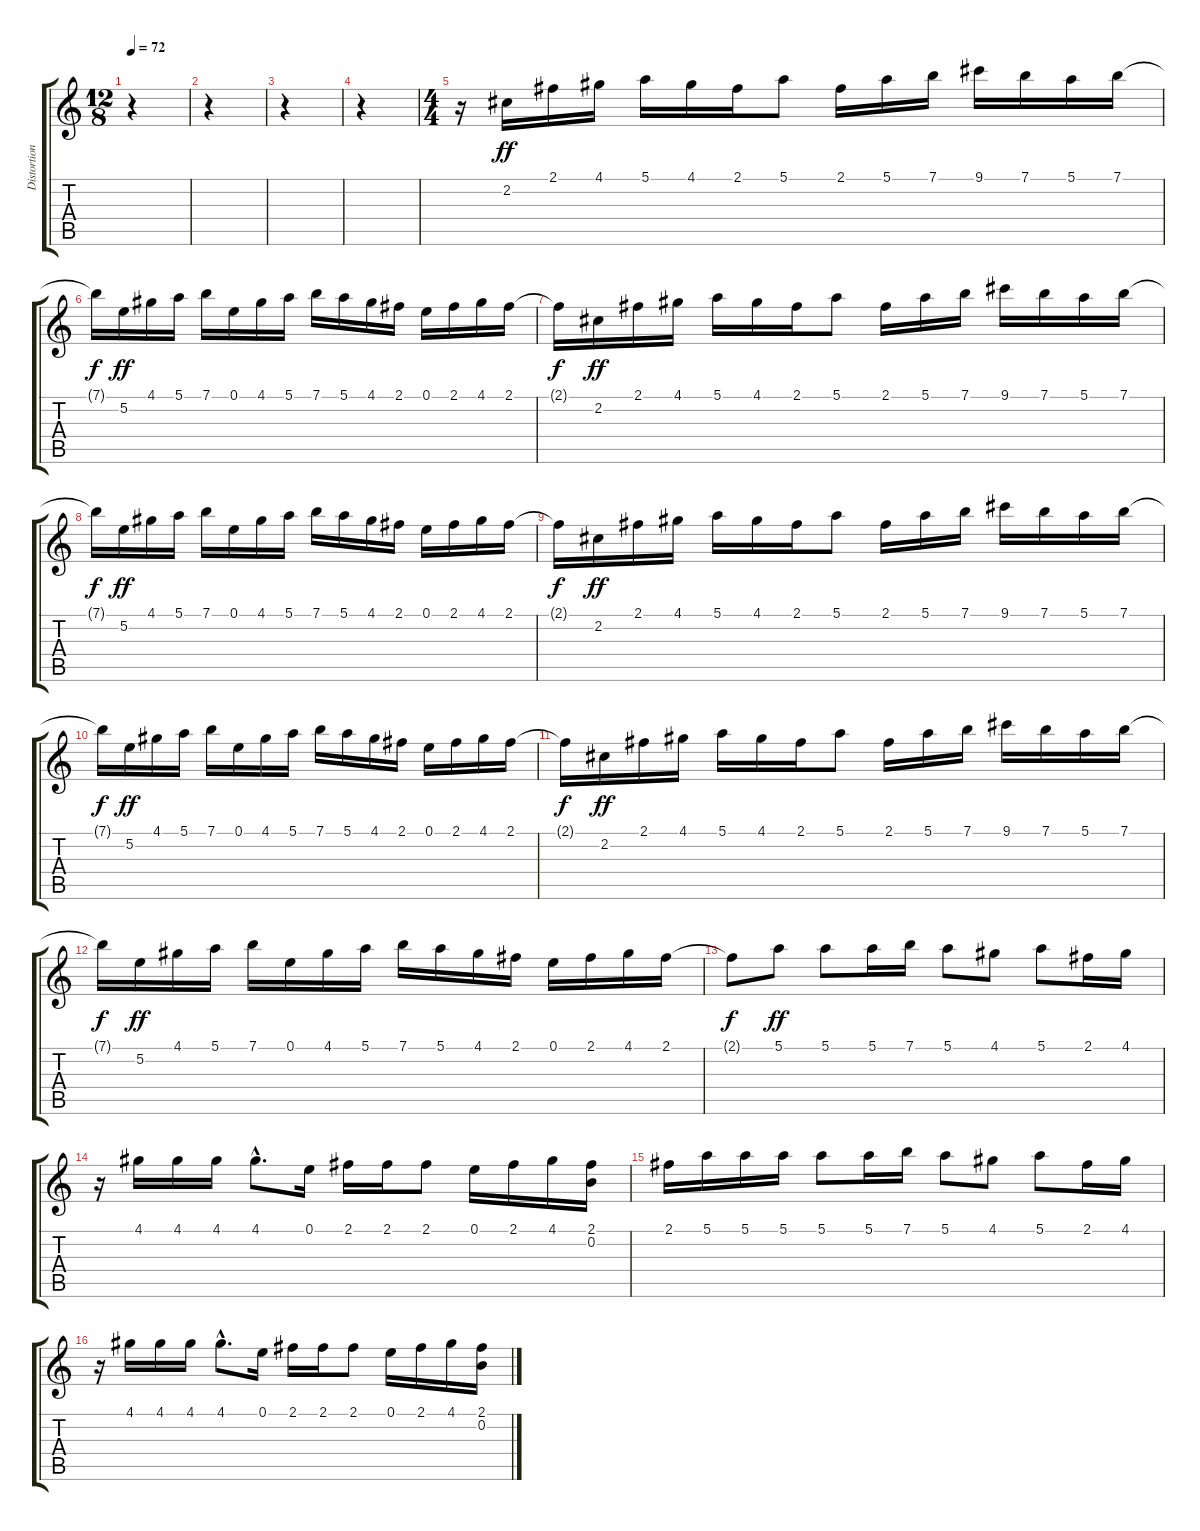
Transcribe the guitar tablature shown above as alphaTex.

\track ("Distortion Guitar 1" "Distortion") {instrument distortionguitar}
\staff {score tabs}
\tuning (E4 B3 G3 D3 A2 E2) {hide}
\ts (12 8)
\tempo 72
\clef g2
\ks c
r.4{dy ff} |
r.4 |
r.4 |
r.4 |
\ts (4 4)
r.16 2.2.16 2.1.16 4.1.16 5.1.16 4.1.16 2.1.16 5.1.8 2.1.16 5.1.16 7.1.16 9.1.16 7.1.16 5.1.16 7.1.16 |
7.1{t}.16{dy f} 5.2.16{dy ff} 4.1.16 5.1.16 7.1.16 0.1.16 4.1.16 5.1.16 7.1.16 5.1.16 4.1.16 2.1.16 0.1.16 2.1.16 4.1.16 2.1.16 |
2.1{t}.16{dy f} 2.2.16{dy ff} 2.1.16 4.1.16 5.1.16 4.1.16 2.1.16 5.1.8 2.1.16 5.1.16 7.1.16 9.1.16 7.1.16 5.1.16 7.1.16 |
7.1{t}.16{dy f} 5.2.16{dy ff} 4.1.16 5.1.16 7.1.16 0.1.16 4.1.16 5.1.16 7.1.16 5.1.16 4.1.16 2.1.16 0.1.16 2.1.16 4.1.16 2.1.16 |
2.1{t}.16{dy f} 2.2.16{dy ff} 2.1.16 4.1.16 5.1.16 4.1.16 2.1.16 5.1.8 2.1.16 5.1.16 7.1.16 9.1.16 7.1.16 5.1.16 7.1.16 |
7.1{t}.16{dy f} 5.2.16{dy ff} 4.1.16 5.1.16 7.1.16 0.1.16 4.1.16 5.1.16 7.1.16 5.1.16 4.1.16 2.1.16 0.1.16 2.1.16 4.1.16 2.1.16 |
2.1{t}.16{dy f} 2.2.16{dy ff} 2.1.16 4.1.16 5.1.16 4.1.16 2.1.16 5.1.8 2.1.16 5.1.16 7.1.16 9.1.16 7.1.16 5.1.16 7.1.16 |
7.1{t}.16{dy f} 5.2.16{dy ff} 4.1.16 5.1.16 7.1.16 0.1.16 4.1.16 5.1.16 7.1.16 5.1.16 4.1.16 2.1.16 0.1.16 2.1.16 4.1.16 2.1.16 |
2.1{t}.8{dy f} 5.1.8{dy ff} 5.1.8 5.1.16 7.1.16 5.1.8 4.1.8 5.1.8 2.1.16 4.1.16 |
r.16 4.1.16 4.1.16 4.1.16 4.1{hac}.8{d} 0.1.16 2.1.16 2.1.16 2.1.8 0.1.16 2.1.16 4.1.16 (2.1 0.2).16 |
2.1.16 5.1.16 5.1.16 5.1.16 5.1.8 5.1.16 7.1.16 5.1.8 4.1.8 5.1.8 2.1.16 4.1.16 |
r.16 4.1.16 4.1.16 4.1.16 4.1{hac}.8{d} 0.1.16 2.1.16 2.1.16 2.1.8 0.1.16 2.1.16 4.1.16 (2.1 0.2).16
